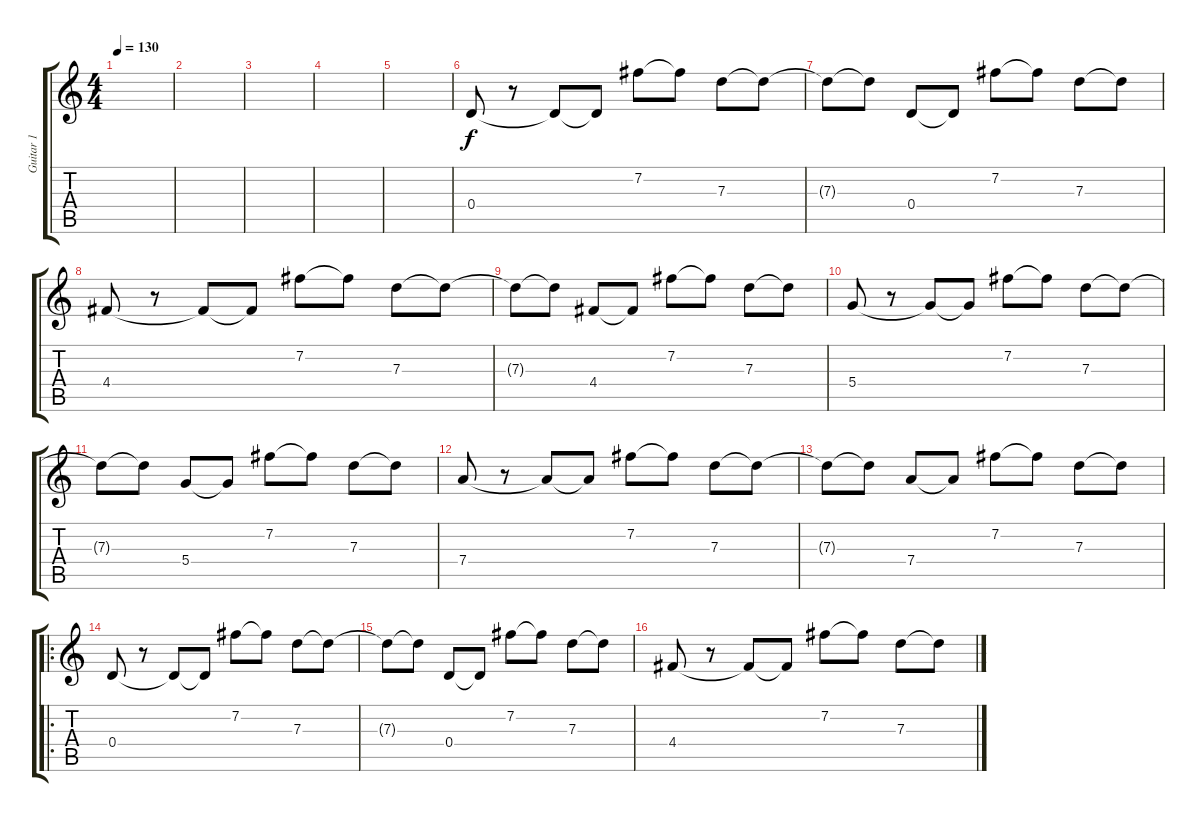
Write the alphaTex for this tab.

\track ("Guitar 1" "Guitar 1") {instrument electricguitarclean}
\staff {score tabs}
\tuning (E4 B3 G3 D3 A2 E2) {hide}
\ts (4 4)
\tempo 130
\clef g2
\ks c
|
|
|
|
|
0.4.8 r.8 0.4{t}.8 0.4{t}.8 7.2.8 7.2{t}.8 7.3.8 7.3{t}.8 |
7.3{t}.8 7.3{t}.8 0.4.8 0.4{t}.8 7.2.8 7.2{t}.8 7.3.8 7.3{t}.8 |
4.4.8 r.8 4.4{t}.8 4.4{t}.8 7.2.8 7.2{t}.8 7.3.8 7.3{t}.8 |
7.3{t}.8 7.3{t}.8 4.4.8 4.4{t}.8 7.2.8 7.2{t}.8 7.3.8 7.3{t}.8 |
5.4.8 r.8 5.4{t}.8 5.4{t}.8 7.2.8 7.2{t}.8 7.3.8 7.3{t}.8 |
7.3{t}.8 7.3{t}.8 5.4.8 5.4{t}.8 7.2.8 7.2{t}.8 7.3.8 7.3{t}.8 |
7.4.8 r.8 7.4{t}.8 7.4{t}.8 7.2.8 7.2{t}.8 7.3.8 7.3{t}.8 |
7.3{t}.8 7.3{t}.8 7.4.8 7.4{t}.8 7.2.8 7.2{t}.8 7.3.8 7.3{t}.8 |
\ro
0.4.8 r.8 0.4{t}.8 0.4{t}.8 7.2.8 7.2{t}.8 7.3.8 7.3{t}.8 |
7.3{t}.8 7.3{t}.8 0.4.8 0.4{t}.8 7.2.8 7.2{t}.8 7.3.8 7.3{t}.8 |
4.4.8 r.8 4.4{t}.8 4.4{t}.8 7.2.8 7.2{t}.8 7.3.8 7.3{t}.8
